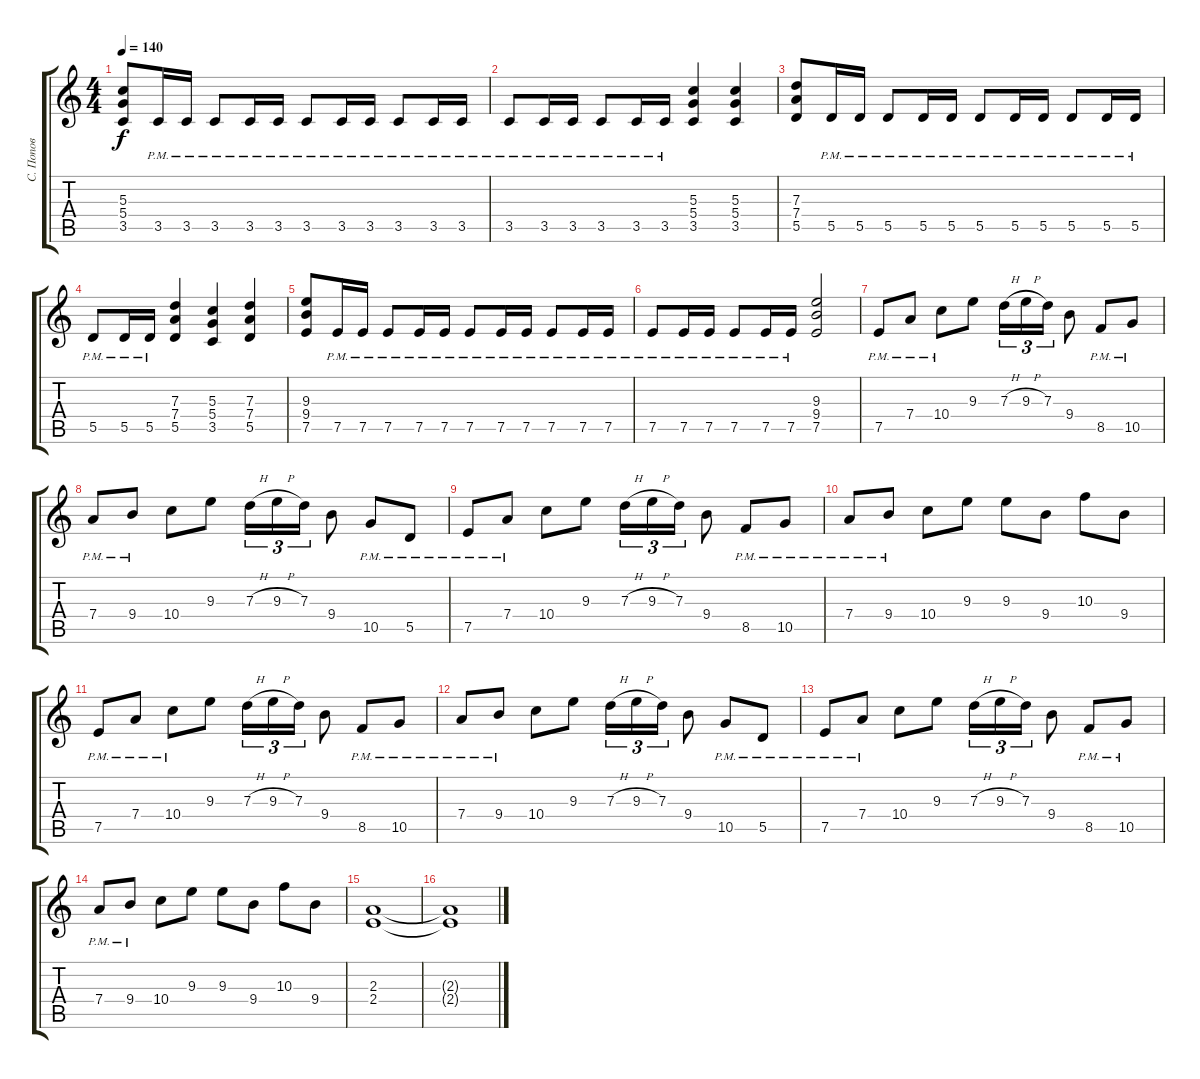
\track ("С. Попов" "С. Попов") {instrument distortionguitar}
\staff {score tabs}
\tuning (E4 B3 G3 D3 A2 E2) {hide}
\ts (4 4)
\tempo 140
\clef g2
\ks c
(5.3 5.4 3.5).8{dy f} 3.5{pm}.16 3.5{pm}.16 3.5{pm}.8 3.5{pm}.16 3.5{pm}.16 3.5{pm}.8 3.5{pm}.16 3.5{pm}.16 3.5{pm}.8 3.5{pm}.16 3.5{pm}.16 |
3.5{pm}.8 3.5{pm}.16 3.5{pm}.16 3.5{pm}.8 3.5{pm}.16 3.5{pm}.16 (5.3 5.4 3.5).4 (5.3 5.4 3.5).4 |
(7.3 7.4 5.5).8 5.5{pm}.16 5.5{pm}.16 5.5{pm}.8 5.5{pm}.16 5.5{pm}.16 5.5{pm}.8 5.5{pm}.16 5.5{pm}.16 5.5{pm}.8 5.5{pm}.16 5.5{pm}.16 |
5.5{pm}.8 5.5{pm}.16 5.5{pm}.16 (7.3 7.4 5.5).4 (5.3 5.4 3.5).4 (7.3 7.4 5.5).4 |
(9.3 9.4 7.5).8 7.5{pm}.16 7.5{pm}.16 7.5{pm}.8 7.5{pm}.16 7.5{pm}.16 7.5{pm}.8 7.5{pm}.16 7.5{pm}.16 7.5{pm}.8 7.5{pm}.16 7.5{pm}.16 |
7.5{pm}.8 7.5{pm}.16 7.5{pm}.16 7.5{pm}.8 7.5{pm}.16 7.5{pm}.16 (9.3 9.4 7.5).2 |
7.5{pm}.8 7.4{pm}.8 10.4{pm}.8 9.3.8 7.3{h}.16{tu (3 2)} 9.3{h}.16{tu (3 2)} 7.3.16{tu (3 2)} 9.4.8 8.5{pm}.8 10.5{pm}.8 |
7.4{pm}.8 9.4{pm}.8 10.4.8 9.3.8 7.3{h}.16{tu (3 2)} 9.3{h}.16{tu (3 2)} 7.3.16{tu (3 2)} 9.4.8 10.5{pm}.8 5.5{pm}.8 |
7.5{pm}.8 7.4{pm}.8 10.4.8 9.3.8 7.3{h}.16{tu (3 2)} 9.3{h}.16{tu (3 2)} 7.3.16{tu (3 2)} 9.4.8 8.5{pm}.8 10.5{pm}.8 |
7.4{pm}.8 9.4{pm}.8 10.4.8 9.3.8 9.3.8 9.4.8 10.3.8 9.4.8 |
7.5{pm}.8 7.4{pm}.8 10.4{pm}.8 9.3.8 7.3{h}.16{tu (3 2)} 9.3{h}.16{tu (3 2)} 7.3.16{tu (3 2)} 9.4.8 8.5{pm}.8 10.5{pm}.8 |
7.4{pm}.8 9.4{pm}.8 10.4.8 9.3.8 7.3{h}.16{tu (3 2)} 9.3{h}.16{tu (3 2)} 7.3.16{tu (3 2)} 9.4.8 10.5{pm}.8 5.5{pm}.8 |
7.5{pm}.8 7.4{pm}.8 10.4.8 9.3.8 7.3{h}.16{tu (3 2)} 9.3{h}.16{tu (3 2)} 7.3.16{tu (3 2)} 9.4.8 8.5{pm}.8 10.5{pm}.8 |
7.4{pm}.8 9.4{pm}.8 10.4.8 9.3.8 9.3.8 9.4.8 10.3.8 9.4.8 |
(2.3 2.4).1 |
(2.3{t} 2.4{t}).1
